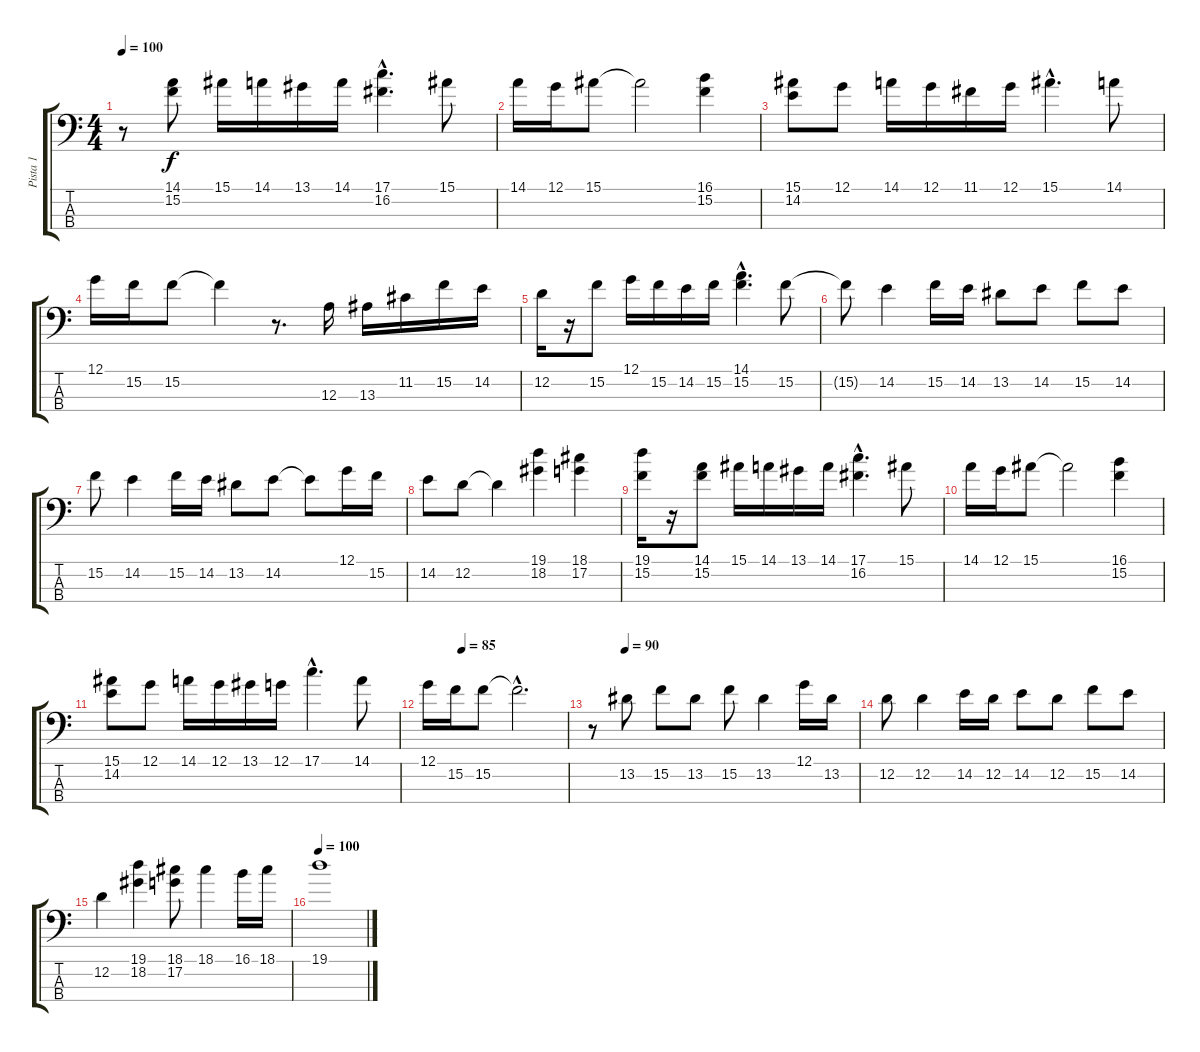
\track ("Pista 1" "Pista 1") {instrument electricbassfinger}
\staff {score tabs}
\tuning (G2 D2 A1 E1) {hide}
\ts (4 4)
\tempo 100
\clef f4
\ks c
r.8{dy f instrument electricbassfinger} (14.1 15.2).8 15.1.16 14.1.16 13.1.16 14.1.16 (17.1{hac} 16.2{hac}).4{d} 15.1.8 |
14.1.16 12.1.16 15.1.8 15.1{t}.2 (16.1 15.2).4 |
(15.1 14.2).8 12.1.8 14.1.16 12.1.16 11.1.16 12.1.16 15.1{hac}.4{d} 14.1.8 |
12.1.16 15.2.16 15.2.8 15.2{t}.4 r.8{d} 12.3.16 13.3.16 11.2.16 15.2.16 14.2.16 |
12.2.16 r.16 15.2.8 12.1.16 15.2.16 14.2.16 15.2.16 (14.1{hac} 15.2{hac}).4{d} 15.2.8 |
15.2{t}.8 14.2.4 15.2.16 14.2.16 13.2.8 14.2.8 15.2.8 14.2.8 |
15.2.8 14.2.4 15.2.16 14.2.16 13.2.8 14.2.8 14.2{t}.8 12.1.16 15.2.16 |
14.2.8 12.2.8 12.2{t}.4 (19.1 18.2).4 (18.1 17.2).4 |
(19.1 15.2).16 r.16 (14.1 15.2).8 15.1.16 14.1.16 13.1.16 14.1.16 (17.1{hac} 16.2{hac}).4{d} 15.1.8 |
14.1.16 12.1.16 15.1.8 15.1{t}.2 (16.1 15.2).4 |
(15.1 14.2).8 12.1.8 14.1.16 12.1.16 13.1.16 12.1.16 17.1{hac}.4{d} 14.1.8 |
\tempo (85 0.25)
12.1.16 15.2.16 15.2.8 15.2{hac t}.2{d} |
\tempo (90 0.125)
r.8 13.2.8 15.2.8 13.2.8 15.2.8 13.2.4 12.1.16 13.2.16 |
12.2.8 12.2.4 14.2.16 12.2.16 14.2.8 12.2.8 15.2.8 14.2.8 |
12.2.4 (19.1 18.2).4 (18.1 17.2).8 18.1.4 16.1.16 18.1.16 |
\tempo 100
19.1.1
